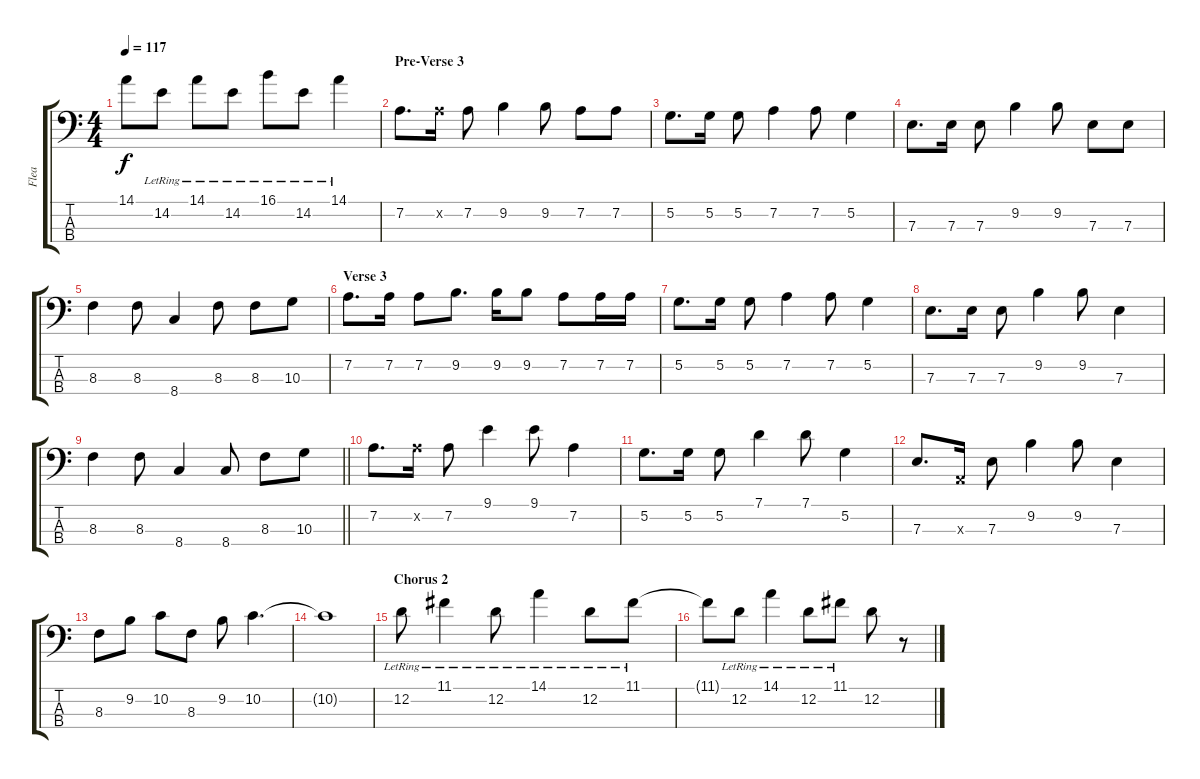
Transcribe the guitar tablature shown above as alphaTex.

\track ("Flea" "Flea") {instrument electricbassfinger}
\staff {score tabs}
\tuning (G2 D2 A1 E1) {hide}
\ts (4 4)
\tempo 117
\clef f4
\ks c
14.1{t}.8{dy f} 14.2{lr}.8 14.1{lr}.8 14.2{lr}.8 16.1{lr}.8 14.2{lr}.8 14.1{lr}.4 |
\section ("" "Pre-Verse 3")
7.2.8{d} 7.2{x}.16 7.2.8 9.2.4 9.2.8 7.2.8 7.2.8 |
5.2.8{d} 5.2.16 5.2.8 7.2.4 7.2.8 5.2.4 |
7.3.8{d} 7.3.16 7.3.8 9.2.4 9.2.8 7.3.8 7.3.8 |
8.3.4 8.3.8 8.4.4 8.3.8 8.3.8 10.3.8 |
\section ("" "Verse 3")
7.2.8{d} 7.2.16 7.2.8 9.2.8{d} 9.2.16 9.2.8 7.2.8 7.2.16 7.2.16 |
5.2.8{d} 5.2.16 5.2.8 7.2.4 7.2.8 5.2.4 |
7.3.8{d} 7.3.16 7.3.8 9.2.4 9.2.8 7.3.4 |
\barLineRight lightlight
8.3.4 8.3.8 8.4.4 8.4.8 8.3.8 10.3.8 |
7.2.8{d} 7.2{x}.16 7.2.8 9.1.4 9.1.8 7.2.4 |
5.2.8{d} 5.2.16 5.2.8 7.1.4 7.1.8 5.2.4 |
7.3.8{d} 0.3{x}.16 7.3.8 9.2.4 9.2.8 7.3.4 |
8.3.8 9.2.8 10.2.8 8.3.8 9.2.8 10.2.4{d} |
10.2{t}.1 |
\section ("" "Chorus 2")
12.2{lr}.8 11.1{lr}.4 12.2{lr}.8 14.1{lr}.4 12.2{lr}.8 11.1{lr}.8 |
11.1{t}.8 12.2{lr}.8 14.1{lr}.4 12.2{lr}.8 11.1{lr}.8 12.2.8 r.8
